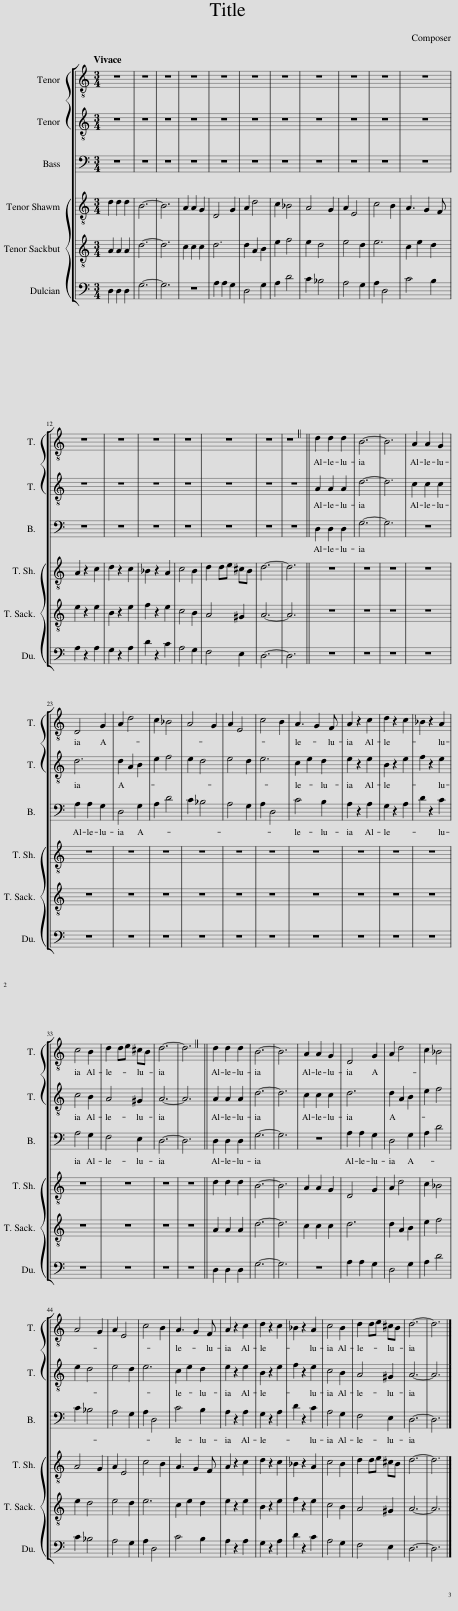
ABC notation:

X:1
%%score [ { 1 2 } 3 { 4 5 6 } ]
L:1/8
Q:1/4=172
M:3/4
I:linebreak $
K:C
V:1 treble-8
V:2 treble-8
V:3 bass
V:4 treble-8
V:5 treble-8
V:6 bass
V:1
 z6 | z6 | z6 | z6 | z6 | %5
 z6 | z6 | z6 | z6 | z6 | %10
 z6 |$ z6 | z6 | z6 | z6 | %15
 z6 | z6 | z6 || d2 d2 d2 | B6- | %20
 B6 | A2 A2 G2 |$ D4 G2 | A2 d4 | c2 _B4 | %25
 A4 G2 | A2 E4 | c4 B2 | A3 G2 F | A2 z2 c2 | %30
 d2 z2 c2 | _B2 z2 A2 |$ c4 B2 | d2 de ^cB | d6- | %35
 d6 || d2 d2 d2 | B6- | B6 | A2 A2 G2 | %40
 D4 G2 | A2 d4 | c2 _B4 |$ A4 G2 | A2 E4 | %45
 c4 B2 | A3 G2 F | A2 z2 c2 | d2 z2 c2 | _B2 z2 A2 | %50
 c4 B2 | d2 de ^cB | d6- | d6 |] %54
V:2
 z6 | z6 | z6 | z6 | z6 | %5
 z6 | z6 | z6 | z6 | z6 | %10
 z6 |$ z6 | z6 | z6 | z6 | %15
 z6 | z6 | z6 || A2 A2 A2 | d6- | %20
 d6 | c2 c2 c2 |$ d6 | d2 A2 B2 | e2 f4 | %25
 e2 d4 | e4 d2 | e6 | c2 e2 d2 | e2 z2 e2 | %30
 B2 z2 e2 | f2 z2 e2 |$ c4 B2 | A4 ^G2 | A6- | %35
 A6 || A2 A2 A2 | d6- | d6 | c2 c2 c2 | %40
 d6 | d2 A2 B2 | e2 f4 |$ e2 d4 | e4 d2 | %45
 e6 | c2 e2 d2 | e2 z2 e2 | B2 z2 e2 | f2 z2 e2 | %50
 c4 B2 | A4 ^G2 | A6- | A6 |] %54
V:3
 z6 | z6 | z6 | z6 | z6 | %5
 z6 | z6 | z6 | z6 | z6 | %10
 z6 |$ z6 | z6 | z6 | z6 | %15
 z6 | z6 | z6 || D,2 D,2 D,2 | G,6- | %20
 G,6 | z6 |$ A,2 A,2 G,2 | D,4 G,2 | A,2 D4 | %25
 C2 _B,4 | A,4 G,2 | A,2 D,4 | C4 B,2 | A,2 z2 A,2 | %30
 G,2 z2 A,2 | D2 z2 C2 |$ A,4 G,2 | F,4 E,2 | D,6- | %35
 D,6 || D,2 D,2 D,2 | G,6- | G,6 | z6 | %40
 A,2 A,2 G,2 | D,4 G,2 | A,2 D4 |$ C2 _B,4 | A,4 G,2 | %45
 A,2 D,4 | C4 B,2 | A,2 z2 A,2 | G,2 z2 A,2 | D2 z2 C2 | %50
 A,4 G,2 | F,4 E,2 | D,6- | D,6 |] %54
V:4
 d2 d2 d2 | B6- | B6 | A2 A2 G2 | D4 G2 | %5
 A2 d4 | c2 _B4 | A4 G2 | A2 E4 | c4 B2 | %10
 A3 G2 F |$ A2 z2 c2 | d2 z2 c2 | _B2 z2 A2 | c4 B2 | %15
 d2 de ^cB | d6- | d6 || z6 | z6 | %20
 z6 | z6 |$ z6 | z6 | z6 | %25
 z6 | z6 | z6 | z6 | z6 | %30
 z6 | z6 |$ z6 | z6 | z6 | %35
 z6 || d2 d2 d2 | B6- | B6 | A2 A2 G2 | %40
 D4 G2 | A2 d4 | c2 _B4 |$ A4 G2 | A2 E4 | %45
 c4 B2 | A3 G2 F | A2 z2 c2 | d2 z2 c2 | _B2 z2 A2 | %50
 c4 B2 | d2 de ^cB | d6- | d6 |] %54
V:5
 A2 A2 A2 | d6- | d6 | c2 c2 c2 | d6 | %5
 d2 A2 B2 | e2 f4 | e2 d4 | e4 d2 | e6 | %10
 c2 e2 d2 |$ e2 z2 e2 | B2 z2 e2 | f2 z2 e2 | c4 B2 | %15
 A4 ^G2 | A6- | A6 || z6 | z6 | %20
 z6 | z6 |$ z6 | z6 | z6 | %25
 z6 | z6 | z6 | z6 | z6 | %30
 z6 | z6 |$ z6 | z6 | z6 | %35
 z6 || A2 A2 A2 | d6- | d6 | c2 c2 c2 | %40
 d6 | d2 A2 B2 | e2 f4 |$ e2 d4 | e4 d2 | %45
 e6 | c2 e2 d2 | e2 z2 e2 | B2 z2 e2 | f2 z2 e2 | %50
 c4 B2 | A4 ^G2 | A6- | A6 |] %54
V:6
 D,2 D,2 D,2 | G,6- | G,6 | z6 | A,2 A,2 G,2 | %5
 D,4 G,2 | A,2 D4 | C2 _B,4 | A,4 G,2 | A,2 D,4 | %10
 C4 B,2 |$ A,2 z2 A,2 | G,2 z2 A,2 | D2 z2 C2 | A,4 G,2 | %15
 F,4 E,2 | D,6- | D,6 || z6 | z6 | %20
 z6 | z6 |$ z6 | z6 | z6 | %25
 z6 | z6 | z6 | z6 | z6 | %30
 z6 | z6 |$ z6 | z6 | z6 | %35
 z6 || D,2 D,2 D,2 | G,6- | G,6 | z6 | %40
 A,2 A,2 G,2 | D,4 G,2 | A,2 D4 |$ C2 _B,4 | A,4 G,2 | %45
 A,2 D,4 | C4 B,2 | A,2 z2 A,2 | G,2 z2 A,2 | D2 z2 C2 | %50
 A,4 G,2 | F,4 E,2 | D,6- | D,6 |] %54
